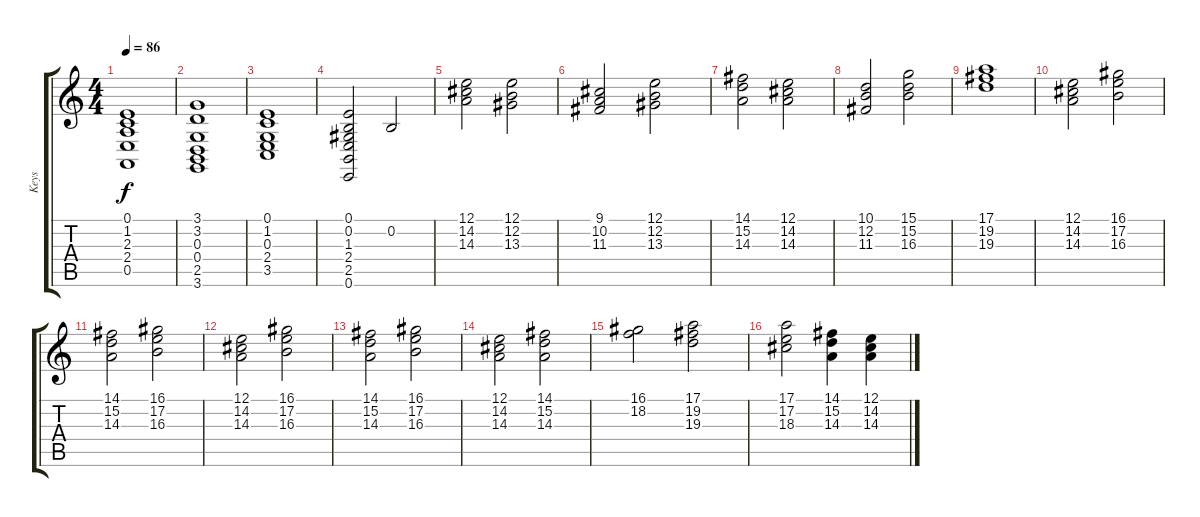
\track ("Keys" "Keys") {instrument stringensemble2}
\staff {score tabs}
\tuning (E4 B3 G3 D3 A2 E2) {hide}
\ts (4 4)
\tempo 86
\clef g2
\ks c
(0.1 1.2 2.3 2.4 0.5).1{dy f} |
(3.1 3.2 0.3 0.4 2.5 3.6).1 |
(0.1 1.2 0.3 2.4 3.5).1 |
(0.1 0.2 1.3 2.4 2.5 0.6).2 0.2.2 |
(12.1 14.2 14.3).2{volume 8} (12.1 12.2 13.3).2 |
(9.1 10.2 11.3).2 (12.1 12.2 13.3).2 |
(14.1 15.2 14.3).2 (12.1 14.2 14.3).2 |
(10.1 12.2 11.3).2 (15.1 15.2 16.3).2 |
(17.1 19.2 19.3).1 |
(12.1 14.2 14.3).2 (16.1 17.2 16.3).2 |
(14.1 15.2 14.3).2 (16.1 17.2 16.3).2 |
(12.1 14.2 14.3).2 (16.1 17.2 16.3).2 |
(14.1 15.2 14.3).2 (16.1 17.2 16.3).2 |
(12.1 14.2 14.3).2 (14.1 15.2 14.3).2 |
(16.1 18.2).2 (17.1 19.2 19.3).2 |
(17.1 17.2 18.3).2 (14.1 15.2 14.3).4 (12.1 14.2 14.3).4
